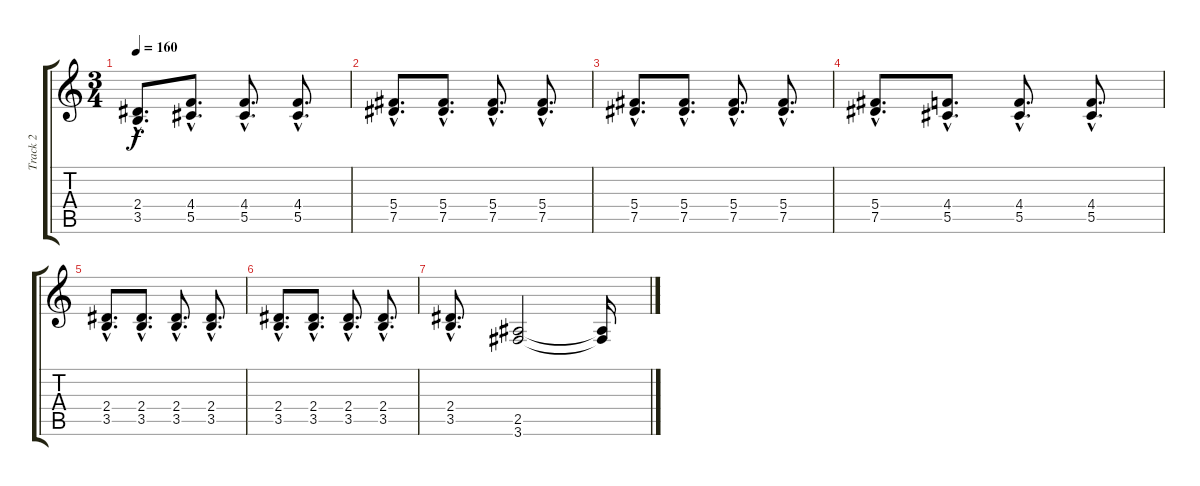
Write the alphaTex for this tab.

\track ("Track 2" "Track 2") {instrument overdrivenguitar}
\staff {score tabs}
\tuning (Eb4 Bb3 Gb3 Db3 Ab2 Eb2) {hide}
\ts (3 4)
\tempo 160
\clef g2
\ks c
(2.4{hac} 3.5{hac}).8{d dy f} (4.4{hac} 5.5{hac}).8{d} (4.4{hac} 5.5{hac}).8{d} (4.4{hac} 5.5{hac}).8{d} |
(5.4{hac} 7.5{hac}).8{d} (5.4{hac} 7.5{hac}).8{d} (5.4{hac} 7.5{hac}).8{d} (5.4{hac} 7.5{hac}).8{d} |
(5.4{hac} 7.5{hac}).8{d} (5.4{hac} 7.5{hac}).8{d} (5.4{hac} 7.5{hac}).8{d} (5.4{hac} 7.5{hac}).8{d} |
(5.4{hac} 7.5{hac}).8{d} (4.4{hac} 5.5{hac}).8{d} (4.4{hac} 5.5{hac}).8{d} (4.4{hac} 5.5{hac}).8{d} |
(2.4{hac} 3.5{hac}).8{d} (2.4{hac} 3.5{hac}).8{d} (2.4{hac} 3.5{hac}).8{d} (2.4{hac} 3.5{hac}).8{d} |
(2.4{hac} 3.5{hac}).8{d} (2.4{hac} 3.5{hac}).8{d} (2.4{hac} 3.5{hac}).8{d} (2.4{hac} 3.5{hac}).8{d} |
(2.4{hac} 3.5{hac}).8{d} (2.5 3.6).2 (2.5{t} 3.6{t}).16
